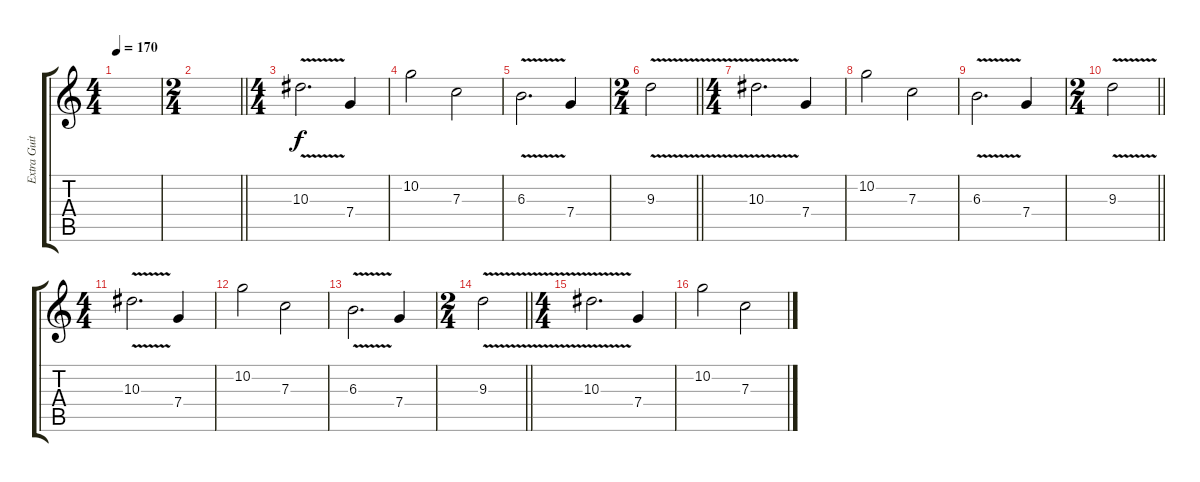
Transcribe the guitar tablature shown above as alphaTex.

\track ("Extra Guitar" "Extra Guit") {instrument overdrivenguitar}
\staff {score tabs}
\tuning (D4 A3 F3 C3 G2 C2) {hide}
\ts (4 4)
\tempo 170
\clef g2
\ks c
|
\ts (2 4)
\barLineRight lightlight
|
\ts (4 4)
10.3{v}.2{d volume 15} 7.4.4 |
10.2.2 7.3.2 |
6.3{v}.2{d} 7.4.4 |
\ts (2 4)
\barLineRight lightlight
9.3{v}.2 |
\ts (4 4)
10.3{v}.2{d} 7.4.4 |
10.2.2 7.3.2 |
6.3{v}.2{d} 7.4.4 |
\ts (2 4)
\barLineRight lightlight
9.3{v}.2 |
\ts (4 4)
10.3{v}.2{d} 7.4.4 |
10.2.2 7.3.2 |
6.3{v}.2{d} 7.4.4 |
\ts (2 4)
\barLineRight lightlight
9.3{v}.2 |
\ts (4 4)
10.3{v}.2{d} 7.4.4 |
10.2.2 7.3.2
